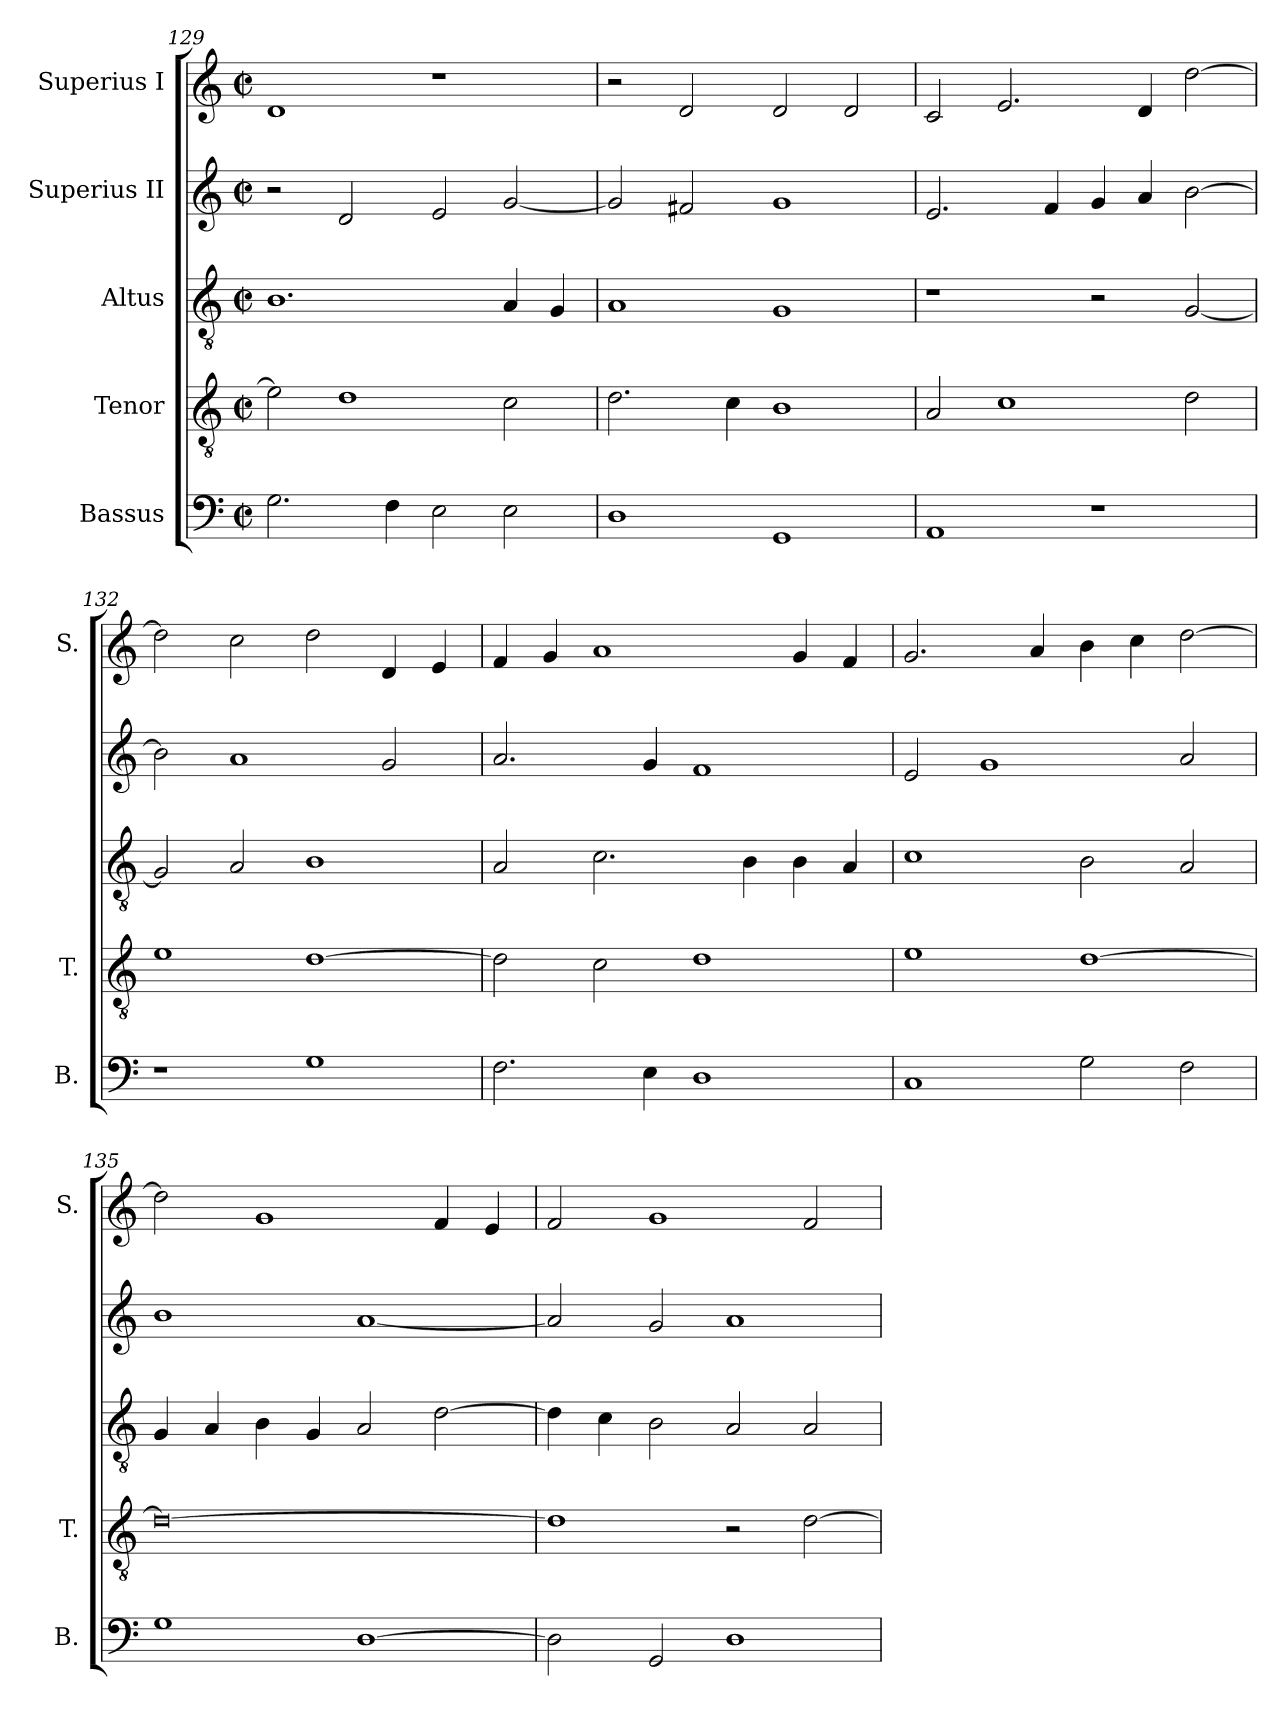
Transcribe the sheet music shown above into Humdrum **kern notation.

**kern	**kern	**kern	**kern	**kern
*part5	*part4	*part3	*part2	*part1
*staff5	*staff4	*staff3	*staff2	*staff1
*I"Bassus	*I"Tenor	*I"Altus	*I"Superius II	*I"Superius I
*I'B.	*I'T.	*	*	*I'S.
*clefF4	*clefGv2	*clefGv2	*clefG2	*clefG2
*	*ITrd7c12	*ITrd7c12	*	*
*k[]	*k[]	*k[]	*k[]	*k[]
*C:	*C:	*C:	*C:	*C:
*M2/2	*M2/2	*M2/2	*M2/2	*M2/2
*met(c|)	*met(c|)	*met(c|)	*met(c|)	*met(c|)
=129	=129	=129	=129	=129
2.Gi\	2Ei\]	1.BBi	2r	1di
.	1Di	.	2di/	.
4Fi\	.	.	.	.
2Ei\	.	.	2ei/	1r
2Ei\	2Ci\	4AAi/	[<2gi/	.
.	.	4GGi/	.	.
=130	=130	=130	=130	=130
1Di	2.Di\	1AAi	2gi/]	2r
.	.	.	2f#Xi/	2di/
.	4Ci\	.	.	.
1GGi	1BBi	1GGi	1gi	2di/
.	.	.	.	2di/
!!LO:LB:g=z
=131	=131	=131	=131	=131
1AAi	2AAi/	1r	2.ei/	2ci/
.	1Ci	.	.	2.ei/
.	.	.	4fi/	.
1r	.	2r	4gi/	.
.	.	.	4ai/	4di/
.	2Di\	[<2GGi/	[>2bi\	[>2ddi\
=132	=132	=132	=132	=132
1r	1Ei	2GGi/]	2bi\]	2ddi\]
.	.	2AAi/	1ai	2cci\
1Gi	[>1Di	1BBi	.	2ddi\
.	.	.	2gi/	4di/
.	.	.	.	4ei/
=133	=133	=133	=133	=133
2.Fi\	2Di\]	2AAi/	2.ai/	4fi/
.	.	.	.	4gi/
.	2Ci\	2.Ci\	.	1ai
4Ei\	.	.	4gi/	.
1Di	1Di	.	1fi	.
.	.	4BBi\	.	.
.	.	4BBi\	.	4gi/
.	.	4AAi/	.	4fi/
=134	=134	=134	=134	=134
1Ci	1Ei	1Ci	2ei/	2.gi/
.	.	.	1gi	.
.	.	.	.	4ai/
2Gi\	[>1Di	2BBi\	.	4bi\
.	.	.	.	4cci\
2Fi\	.	2AAi/	2ai/	[>2ddi\
!!LO:PB:g=z
=135	=135	=135	=135	=135
1Gi	0Di_>	4GGi/	1bi	2ddi\]
.	.	4AAi/	.	.
.	.	4BBi\	.	1gi
.	.	4GGi/	.	.
[>1Di	.	2AAi/	[<1ai	.
.	.	[>2Di\	.	4fi/
.	.	.	.	4ei/
=136	=136	=136	=136	=136
2Di\]	1Di]	4Di\]	2ai/]	2fi/
.	.	4Ci\	.	.
2GGi/	.	2BBi\	2gi/	1gi
1Di	2r	2AAi/	1ai	.
.	[>2Di\	2AAi/	.	2fi/
=	=	=	=	=
*-	*-	*-	*-	*-
